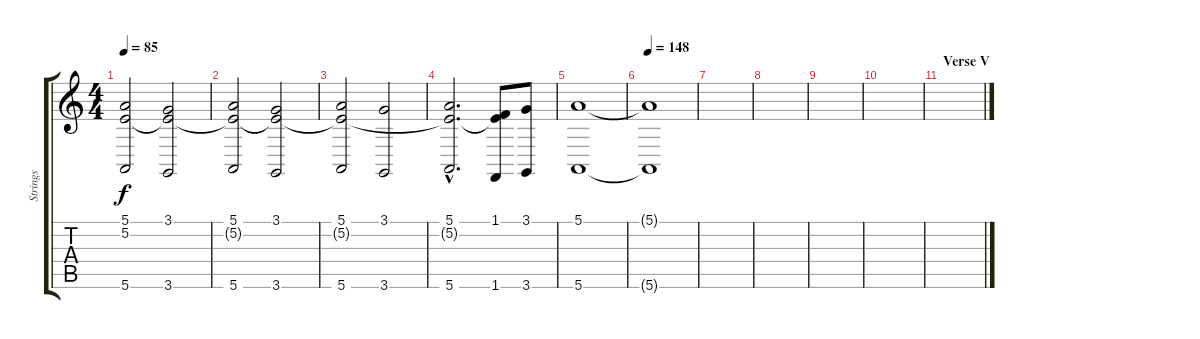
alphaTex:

\track ("Strings" "Strings") {instrument synthstrings1}
\staff {score tabs}
\tuning (E4 B3 G3 D3 A2 E2) {hide}
\ts (4 4)
\tempo 85
\clef g2
\ks c
(5.1 5.2 5.6).2{dy f volume 7 instrument synthstrings1} (3.1 5.2{t} 3.6).2 |
(5.1 5.2{t} 5.6).2 (3.1 5.2{t} 3.6).2 |
(5.1 5.2{t} 5.6).2 (3.1 3.6).2 |
(5.1{hac} 5.2{hac t} 5.6{hac}).2{d} (1.1 5.2{t} 1.6).8 (3.1 3.6).8 |
(5.1 5.6).1 |
\tempo 148
(5.1{t} 5.6{t}).1 |
|
|
|
|
\section ("" "Verse V")
